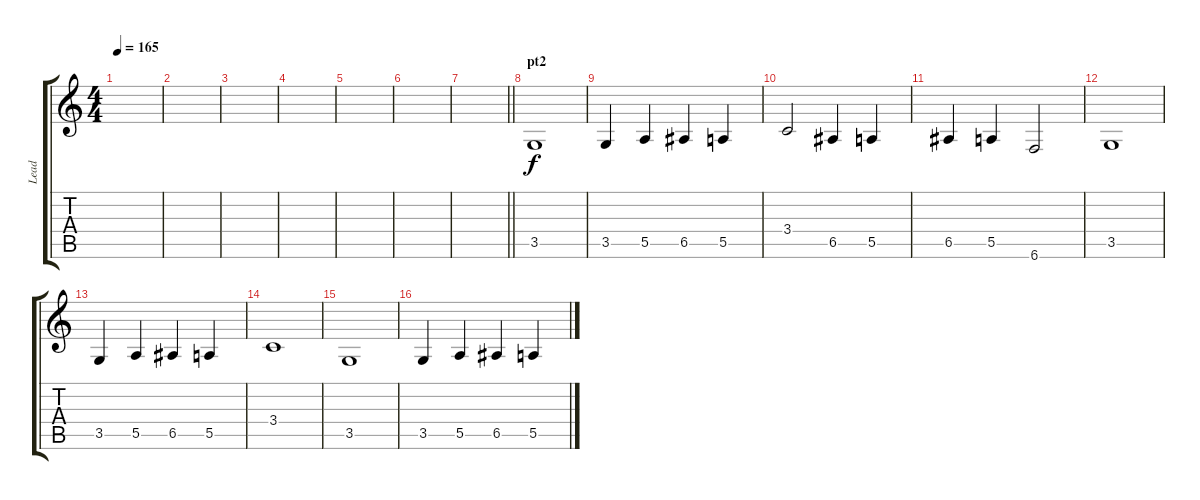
\track ("Lead" "Lead") {instrument electricguitarclean}
\staff {score tabs}
\tuning (B3 Gb3 D3 A2 E2 B1) {hide}
\ts (4 4)
\tempo 165
\clef g2
\ks c
|
|
|
|
|
|
\barLineRight lightlight
|
\section ("" "pt2")
3.5.1{volume 11} |
3.5.4 5.5.4 6.5.4 5.5.4 |
3.4.2 6.5.4 5.5.4 |
6.5.4 5.5.4 6.6.2 |
3.5.1 |
3.5.4 5.5.4 6.5.4 5.5.4 |
3.4.1 |
3.5.1 |
3.5.4 5.5.4 6.5.4 5.5.4
